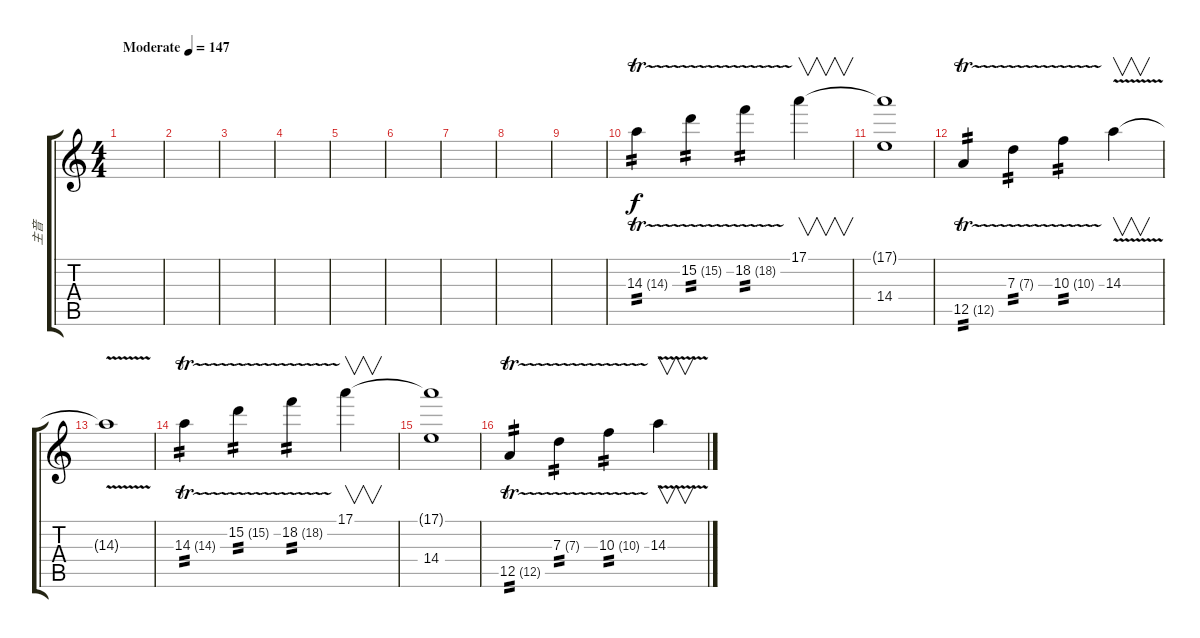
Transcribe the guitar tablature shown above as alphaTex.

\track ("主音" "主音") {instrument overdrivenguitar}
\staff {score tabs}
\tuning (E4 B3 G3 D3 A2 E2) {hide}
\ts (4 4)
\tempo (147 "Moderate")
\clef g2
\ks c
|
|
|
|
|
|
|
|
|
14.3{tr (14 32)}.4{tp 2} 15.2{tr (15 32)}.4{tp 2} 18.2{tr (18 32)}.4{txt "" tp 2} 17.1.4{v} |
(17.1{t} 14.4).1 |
12.5{tr (12 32)}.4{tp 2} 7.3{tr (7 32)}.4{tp 2} 10.3{tr (10 32)}.4{tp 2} 14.3{v}.4{v} |
14.3{t}.1 |
14.3{tr (14 32)}.4{tp 2} 15.2{tr (15 32)}.4{tp 2} 18.2{tr (18 32)}.4{tp 2} 17.1.4{v} |
(17.1{t} 14.4).1 |
12.5{tr (12 32)}.4{tp 2} 7.3{tr (7 32)}.4{tp 2} 10.3{tr (10 32)}.4{tp 2} 14.3{v}.4{v}
